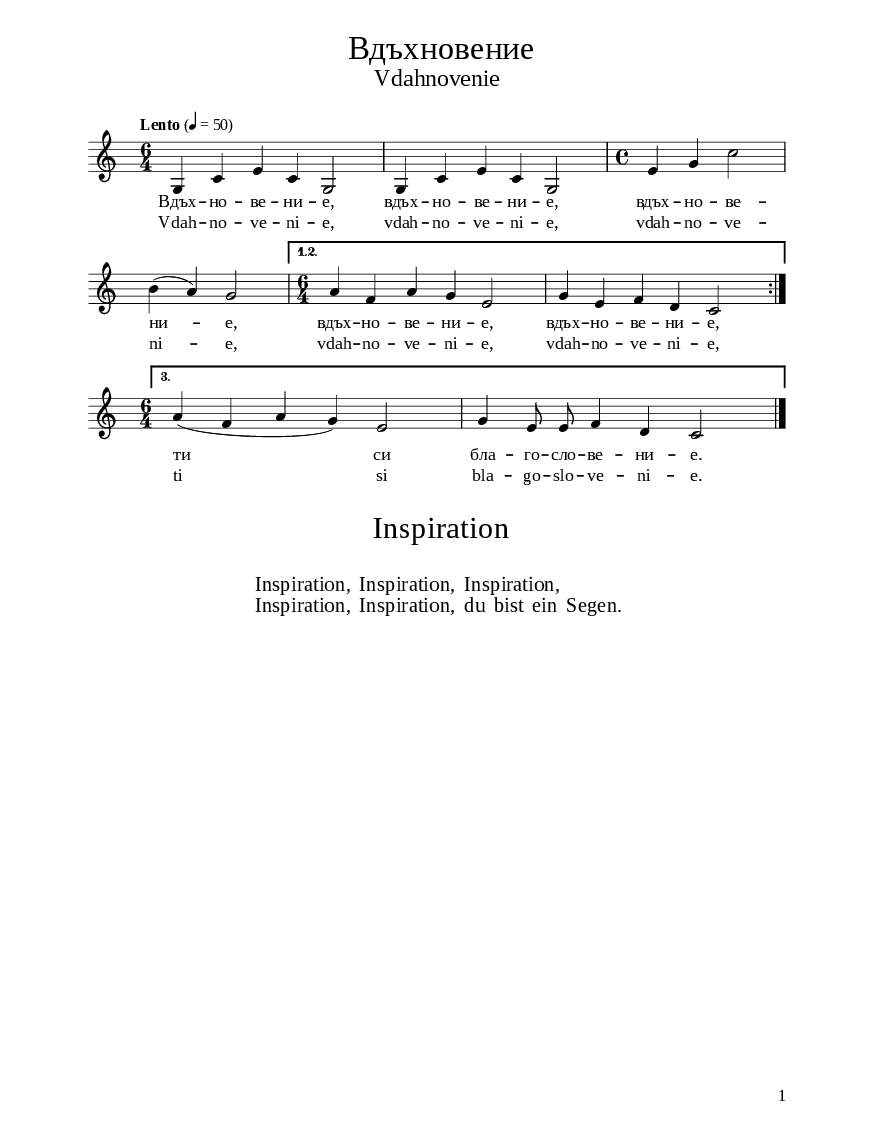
\version "2.24.0"

% include paper part and global functions
\include "include/globals.ily"

\bookpart {
  \include "include/bookpart-paper.ily"
  \score {
    \include "include/score-layout.ily"


    \new Voice \absolute  {
      \clef treble
      \key c \major
      \time 6/4
      \tempoFunc "Lento" 4 "50"
      \autoBeamOff
      \repeat volta 3 {
        g4 c' e' c' g2 | g4 c' e' c' g2 | \time 4/4  e'4 g' c''2 \break |

        b'4 ( a' ) g'2 | \time 6/4
      } \alternative {
        { a'4 f' a' g' e'2 | g'4 e' f' d' c'2 | \break }
        {
          \once \override Score.TimeSignature.break-visibility = ##(#f #f #t)
          \time 6/4 a'4 ( f' a' g' ) e'2 |  g'4 e'8 e' f'4 d' c'2
        }
      }
      \bar "|."
    }

    \addlyrics {
      Вдъх -- но -- ве -- ни -- е,
      вдъх -- но -- ве -- ни -- е,
      вдъх -- но -- ве -- ни -- е, вдъх -- но -- ве -- ни -- е,
      вдъх -- но -- ве -- ни -- е, ти си бла -- го --
      сло -- ве -- ни -- е.

    }

    \addlyrics {
      Vdah -- no -- ve -- ni -- e,
      vdah -- no -- ve -- ni -- e,
      vdah -- no -- ve -- ni -- e, vdah -- no -- ve -- ni -- e,
      vdah -- no -- ve -- ni -- e, ti si bla -- go --
      slo -- ve -- ni -- e.

    }


    \header {
      title = \titleFunc " Вдъхновение" "Vdahnovenie"
    }

    \midi{}

  } % score

  
  

  % include foreign translation(s) of the song
  \version "2.20.0"

\markup \fill-line { \fontsize #deTitleFontSize " Inspiration" }
\markup \null
\markup \null
\markup \fontsize #deCoupletFontSize {
  \hspace #16
  \override #`(baseline-skip . ,deCoupletBaselineSkip)

  \column {
      \line { " " }      
      \line {  Inspiration, Inspiration, Inspiration,  }
      \line {  Inspiration, Inspiration, du bist ein Segen. }  
      
      
       
    }
    
    
}


} % bookpart
